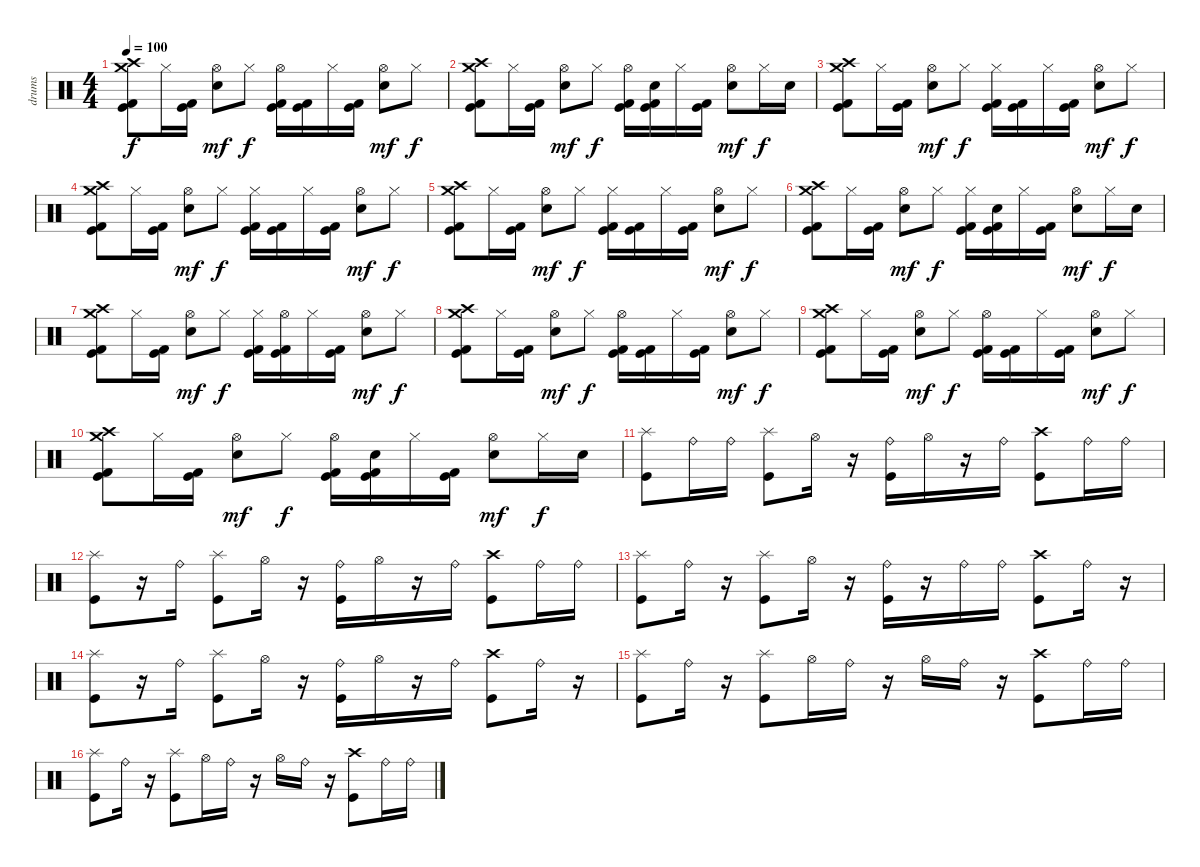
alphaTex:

\track ("drums" "drums") {instrument percussion}
\staff {score}
\articulation defaults
\ts (4 4)
\tempo 100
\clef neutral
\ks c
("Crash high (hit)" "Crash medium (hit)" "Kick (hit) 2" "Kick (hit)").8{dy f} "Hi-Hat (closed)".16 ("Kick (hit) 2" "Kick (hit)").16 ("Hi-Hat (open)" "Electric Snare (hit)").8{dy mf} "Hi-Hat (closed)".8{dy f} ("Hi-Hat (open)" "Kick (hit) 2" "Kick (hit)").16 ("Kick (hit) 2" "Kick (hit)").16 "Hi-Hat (closed)".16 ("Kick (hit) 2" "Kick (hit)").16 ("Hi-Hat (open)" "Electric Snare (hit)").8{dy mf} "Hi-Hat (closed)".8{dy f} |
("Crash high (hit)" "Crash medium (hit)" "Kick (hit) 2" "Kick (hit)").8 "Hi-Hat (closed)".16 ("Kick (hit) 2" "Kick (hit)").16 ("Hi-Hat (open)" "Electric Snare (hit)").8{dy mf} "Hi-Hat (closed)".8{dy f} ("Hi-Hat (open)" "Kick (hit) 2" "Kick (hit)").16 ("Electric Snare (hit)" "Kick (hit) 2" "Kick (hit)").16 "Hi-Hat (closed)".16 ("Kick (hit) 2" "Kick (hit)").16 ("Hi-Hat (open)" "Electric Snare (hit)").8{dy mf} "Hi-Hat (closed)".16{dy f} "Electric Snare (hit)".16 |
("Crash high (hit)" "Crash medium (hit)" "Kick (hit) 2" "Kick (hit)").8 "Hi-Hat (closed)".16 ("Kick (hit) 2" "Kick (hit)").16 ("Hi-Hat (open)" "Electric Snare (hit)").8{dy mf} "Hi-Hat (closed)".8{dy f} ("Hi-Hat (closed)" "Kick (hit) 2" "Kick (hit)").16 ("Kick (hit) 2" "Kick (hit)").16 "Hi-Hat (closed)".16 ("Kick (hit) 2" "Kick (hit)").16 ("Hi-Hat (open)" "Electric Snare (hit)").8{dy mf} "Hi-Hat (closed)".8{dy f} |
("Crash high (hit)" "Crash medium (hit)" "Kick (hit) 2" "Kick (hit)").8 "Hi-Hat (closed)".16 ("Kick (hit) 2" "Kick (hit)").16 ("Hi-Hat (open)" "Electric Snare (hit)").8{dy mf} "Hi-Hat (closed)".8{dy f} ("Hi-Hat (closed)" "Kick (hit) 2" "Kick (hit)").16 ("Kick (hit) 2" "Kick (hit)").16 "Hi-Hat (closed)".16 ("Kick (hit) 2" "Kick (hit)").16 ("Hi-Hat (open)" "Electric Snare (hit)").8{dy mf} "Hi-Hat (closed)".8{dy f} |
("Crash high (hit)" "Crash medium (hit)" "Kick (hit) 2" "Kick (hit)").8 "Hi-Hat (closed)".16 ("Kick (hit) 2" "Kick (hit)").16 ("Hi-Hat (open)" "Electric Snare (hit)").8{dy mf} "Hi-Hat (closed)".8{dy f} ("Hi-Hat (closed)" "Kick (hit) 2" "Kick (hit)").16 ("Kick (hit) 2" "Kick (hit)").16 "Hi-Hat (closed)".16 ("Kick (hit) 2" "Kick (hit)").16 ("Hi-Hat (open)" "Electric Snare (hit)").8{dy mf} "Hi-Hat (closed)".8{dy f} |
("Crash high (hit)" "Crash medium (hit)" "Kick (hit) 2" "Kick (hit)").8 "Hi-Hat (closed)".16 ("Kick (hit) 2" "Kick (hit)").16 ("Hi-Hat (open)" "Electric Snare (hit)").8{dy mf} "Hi-Hat (closed)".8{dy f} ("Hi-Hat (closed)" "Kick (hit) 2" "Kick (hit)").16 ("Electric Snare (hit)" "Kick (hit) 2" "Kick (hit)").16 "Hi-Hat (closed)".16 ("Kick (hit) 2" "Kick (hit)").16 ("Hi-Hat (open)" "Electric Snare (hit)").8{dy mf} "Hi-Hat (closed)".16{dy f} "Electric Snare (hit)".16 |
("Crash high (hit)" "Crash medium (hit)" "Kick (hit) 2" "Kick (hit)").8 "Hi-Hat (closed)".16 ("Kick (hit) 2" "Kick (hit)").16 ("Hi-Hat (open)" "Electric Snare (hit)").8{dy mf} "Hi-Hat (closed)".8{dy f} ("Hi-Hat (closed)" "Kick (hit) 2" "Kick (hit)").16 ("Hi-Hat (open)" "Kick (hit) 2" "Kick (hit)").16 "Hi-Hat (closed)".16 ("Kick (hit) 2" "Kick (hit)").16 ("Hi-Hat (open)" "Electric Snare (hit)").8{dy mf} "Hi-Hat (closed)".8{dy f} |
("Crash high (hit)" "Crash medium (hit)" "Kick (hit) 2" "Kick (hit)").8 "Hi-Hat (closed)".16 ("Kick (hit) 2" "Kick (hit)").16 ("Hi-Hat (open)" "Electric Snare (hit)").8{dy mf} "Hi-Hat (closed)".8{dy f} ("Hi-Hat (open)" "Kick (hit) 2" "Kick (hit)").16 ("Kick (hit) 2" "Kick (hit)").16 "Hi-Hat (closed)".16 ("Kick (hit) 2" "Kick (hit)").16 ("Hi-Hat (open)" "Electric Snare (hit)").8{dy mf} "Hi-Hat (closed)".8{dy f} |
("Crash high (hit)" "Crash medium (hit)" "Kick (hit) 2" "Kick (hit)").8 "Hi-Hat (closed)".16 ("Kick (hit) 2" "Kick (hit)").16 ("Hi-Hat (open)" "Electric Snare (hit)").8{dy mf} "Hi-Hat (closed)".8{dy f} ("Hi-Hat (open)" "Kick (hit) 2" "Kick (hit)").16 ("Kick (hit) 2" "Kick (hit)").16 "Hi-Hat (closed)".16 ("Kick (hit) 2" "Kick (hit)").16 ("Hi-Hat (open)" "Electric Snare (hit)").8{dy mf} "Hi-Hat (closed)".8{dy f} |
("Crash high (hit)" "Crash medium (hit)" "Kick (hit) 2" "Kick (hit)").8 "Hi-Hat (closed)".16 ("Kick (hit) 2" "Kick (hit)").16 ("Hi-Hat (open)" "Electric Snare (hit)").8{dy mf} "Hi-Hat (closed)".8{dy f} ("Hi-Hat (open)" "Kick (hit) 2" "Kick (hit)").16 ("Electric Snare (hit)" "Kick (hit) 2" "Kick (hit)").16 "Hi-Hat (closed)".16 ("Kick (hit) 2" "Kick (hit)").16 ("Hi-Hat (open)" "Electric Snare (hit)").8{dy mf} "Hi-Hat (closed)".16{dy f} "Electric Snare (hit)".16 |
("Splash (hit)" "Kick (hit)").8 "Ride (bell)".16 "Ride (bell)".16 ("Splash (hit)" "Kick (hit)").8 "Hi-Hat (open)".16 r.16 ("Ride (bell)" "Kick (hit)").16 "Hi-Hat (open)".16 r.16 "Ride (bell)".16 ("Crash high (hit)" "Kick (hit)").8 "Ride (bell)".16 "Ride (bell)".16 |
("Splash (hit)" "Kick (hit)").8 r.16 "Ride (bell)".16 ("Splash (hit)" "Kick (hit)").8 "Hi-Hat (open)".16 r.16 ("Ride (bell)" "Kick (hit)").16 "Hi-Hat (open)".16 r.16 "Ride (bell)".16 ("Crash high (hit)" "Kick (hit)").8 "Ride (bell)".16 "Ride (bell)".16 |
("Splash (hit)" "Kick (hit)").8 "Ride (bell)".16 r.16 ("Splash (hit)" "Kick (hit)").8 "Hi-Hat (open)".16 r.16 ("Ride (bell)" "Kick (hit)").16 r.16 "Ride (bell)".16 "Ride (bell)".16 ("Crash high (hit)" "Kick (hit)").8 "Ride (bell)".16 r.16 |
("Splash (hit)" "Kick (hit)").8 r.16 "Ride (bell)".16 ("Splash (hit)" "Kick (hit)").8 "Hi-Hat (open)".16 r.16 ("Ride (bell)" "Kick (hit)").16 "Hi-Hat (open)".16 r.16 "Ride (bell)".16 ("Crash high (hit)" "Kick (hit)").8 "Ride (bell)".16 r.16 |
("Splash (hit)" "Kick (hit)").8 "Ride (bell)".16 r.16 ("Splash (hit)" "Kick (hit)").8 "Hi-Hat (open)".16 "Ride (bell)".16 r.16 "Hi-Hat (open)".16 "Ride (bell)".16 r.16 ("Crash high (hit)" "Kick (hit)").8 "Ride (bell)".16 "Ride (bell)".16 |
("Splash (hit)" "Kick (hit)").8 "Ride (bell)".16 r.16 ("Splash (hit)" "Kick (hit)").8 "Hi-Hat (open)".16 "Ride (bell)".16 r.16 "Hi-Hat (open)".16 "Ride (bell)".16 r.16 ("Crash high (hit)" "Kick (hit)").8 "Ride (bell)".16 "Ride (bell)".16
